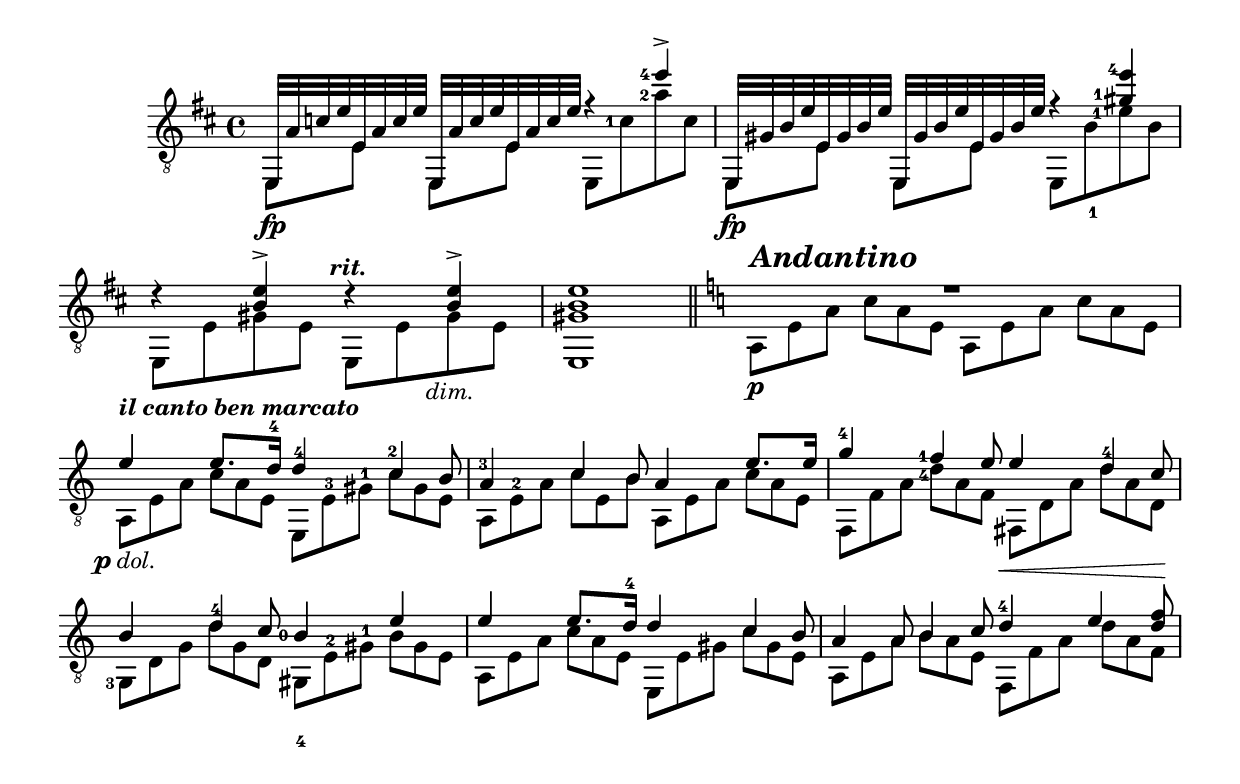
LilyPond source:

% DO NOT EDIT this file manually; it is automatically
% generated from Documentation/snippets/new
% Make any changes in Documentation/snippets/new/
% and then run scripts/auxiliar/makelsr.py
%
% This file is in the public domain.
%% Note: this file works from version 2.17.30
% INSPIRATIONAL HEADER FOR LILYPOND DOCUMENTATION fretted-strings %
% Passage from Johann Kaspar Mertz "Opern Revue, Op. 8, no. 17"   %
% on melodies from Bellini's "Norma"                              %
%*****************************************************************%

\version "2.18.0"

\header {
  lsrtags = "headword"
  texidoc = ""
  doctitle = "headword"
} % begin verbatim



\layout {
  \context {
    \Score
    \remove "Bar_number_engraver"
  }
}

%%%% shortcuts
% fingering orientations
sfol = \set fingeringOrientations = #'(left)
sfor = \set fingeringOrientations = #'(right)
sfod = \set fingeringOrientations = #'(down)
sfou = \set fingeringOrientations = #'(up)

% string number orientations
ssnol = \set stringNumberOrientations = #'(left)  %(down right up)
ssnou = \set stringNumberOrientations = #'(up)
ssnod = \set stringNumberOrientations = #'(down)
ssnor = \set stringNumberOrientations = #'(right)

% define fingering offset
FO = #(define-music-function (parser location offsetX offsetY) (number? number?)
#{
  \once \override Voice.Fingering.extra-offset = #(cons offsetX offsetY)
#})

% markups
rit = \markup \center-align { \bold { \italic { " rit." } } }
dimin = \markup \center-align { \italic { " dim." } }
andantino = \markup \left-align { \italic { \bold { \fontsize #2.5 { "Andantino" } } } }
benmarcato = \markup { \italic { \bold { "il canto ben marcato" } } }
pdolce = #(make-dynamic-script (markup #:line (#:dynamic "p" #:normal-text #:italic "dol.")))

%%% THE MUSIC %%%

melody = \relative c {
  \clef "treble_8"
  \key d \major
  \time 4/4
  \voiceOne
  \sfol
  e,32 a' c e
  e, a c e
  e,, a' c e
  e, a c e
  f4\rest <e'-4>4-> | % m. 1

  e,,,32 gis' b e
  e, gis b e
  e,, gis' b e
  e, gis b e
  f4\rest \FO #'0.4 #'0.5 <gis-1 e'-4>4 | % m. 2

  d4\rest <b e>-> d4\rest^\rit <b e>4-> | % m. 3
  <gis b e>1 | % m. 4

  \bar "||"
  \key a \minor
  R1 % m. 5

  e'4^\benmarcato e8. d16-4
  d4-4 \tuplet 3/2 { \sfou \FO #'-0.3 #'0.6 <c-2>4 b8 } | % end of m. 6

  \FO #'-0.3 #'0.3
  <a-3>4 \tuplet 3/2 { c4 b8 } a4 e'8. e16 | % m. 7

  \FO #'-0.3 #'0.3
  <g-4>4 \tuplet 3/2 { \sfol \FO #'0.3 #'0.0 <f-1>4 e8 } e4  % beg of m. 8
  \tuplet 3/2 { \sfou <d-4>4 c8 } | % end of m. 8

  b4 \tuplet 3/2 { d4-4 c8 } \sfou \FO #'-1.7 #'-1.5 <b-0>4 e | % end of m. 9

  e4 e8. d16-4 d4 \tuplet 3/2 { c4 b8 } | % m. 10

  \tuplet 3/2 { a4 a8 b4 c8 } % beg of m. 11
  \sfou \FO #'-0.3 #'0.3
  <d-4>4^\< \tuplet 3/2 { e4 <d f>8\! } | % end of m. 11
}

bass = \relative c {
  \key d \major
  \time 4/4
  \voiceTwo

  e,8\fp[ e'] e,[ e'] e, \sfol <c''-1> <a'-2> c, | % m. 1

  e,,8\fp[ e'] e,[ e'] e, \sfod \FO #'0.2 #'-0.2 <b''-1>  % beg m. 2
  \sfol \FO #'0.3 #'0.0 <e-1> b | % end m. 2

  e,,8 e' gis e e, e' gis_\dimin e | % m. 3

  e,1 | % m. 4

  %% new section starts here in A minor
  \set Score.beamExceptions = #'()
  \once \override TextScript.staff-padding = #1.7
  \tuplet 3/2 { a8\p^\andantino e' a c a e a, e' a c a e } | % m. 5

  \tuplet 3/2 { a,8\pdolce e' a c a e } % beg m. 6
  \tuplet 3/2 { e,8 \sfou <e'-3> <gis-1> c gis e } | % end m. 6

  \tuplet 3/2 { a,8 <e'-2> a c e, b' a, e' a c a e } | % m. 7

  \tuplet 3/2 { f,8 f' a \sfol \FO #'0.3 #'-0.5 <d-4> a f fis, d' a' d a d, } | % m. 8

  \tuplet 3/2 { <g,-3>8 d' g d' g, d % beg m. 9
    \sfod \FO #'0.0 #'-2.0 <gis,-4> \sfou <e'-2> <gis-1> b gis e } | % end m. 9

  \tuplet 3/2 { a,8 e' a c a e e, e' gis c gis e } | % m. 10

  \tuplet 3/2 { a,8 e' a b a e f, f' a d a f } | % m. 11
}

\score {
  \new Staff = "guitar" <<
    \context Voice = "upper" { \melody }
    \context Voice = "lower" { \bass }
  >>
  \layout {
    \context {
      \Score
      \override Fingering.staff-padding = #'()
      \omit TupletNumber
      \override TupletBracket.bracket-visibility = ##f
    }
  }
  \midi { }
}
